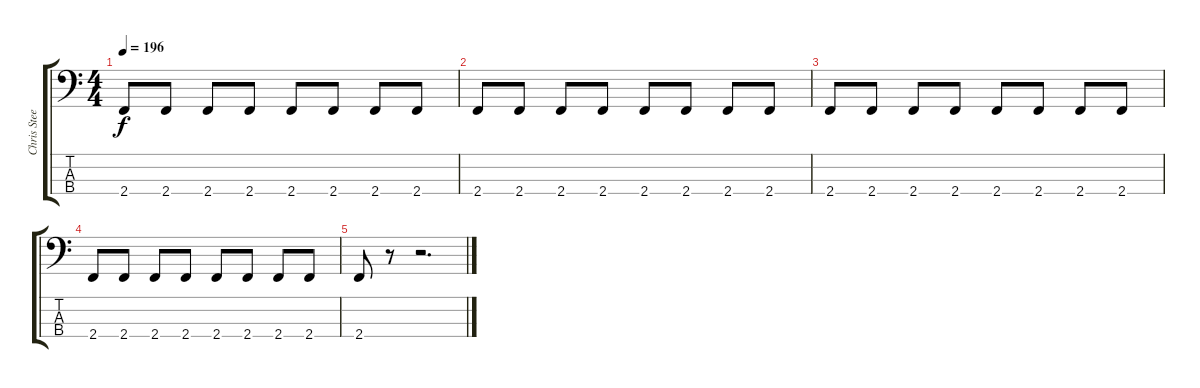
\track ("Chris Steele" "Chris Stee") {instrument electricbasspick}
\staff {score tabs}
\tuning (Gb2 Db2 Ab1 Eb1) {hide}
\ts (4 4)
\tempo 196
\clef f4
\ks c
2.4.8{dy f} 2.4.8 2.4.8 2.4.8 2.4.8 2.4.8 2.4.8 2.4.8 |
2.4.8 2.4.8 2.4.8 2.4.8 2.4.8 2.4.8 2.4.8 2.4.8 |
2.4.8 2.4.8 2.4.8 2.4.8 2.4.8 2.4.8 2.4.8 2.4.8 |
2.4.8 2.4.8 2.4.8 2.4.8 2.4.8 2.4.8 2.4.8 2.4.8 |
2.4.8 r.8 r.2{d}
